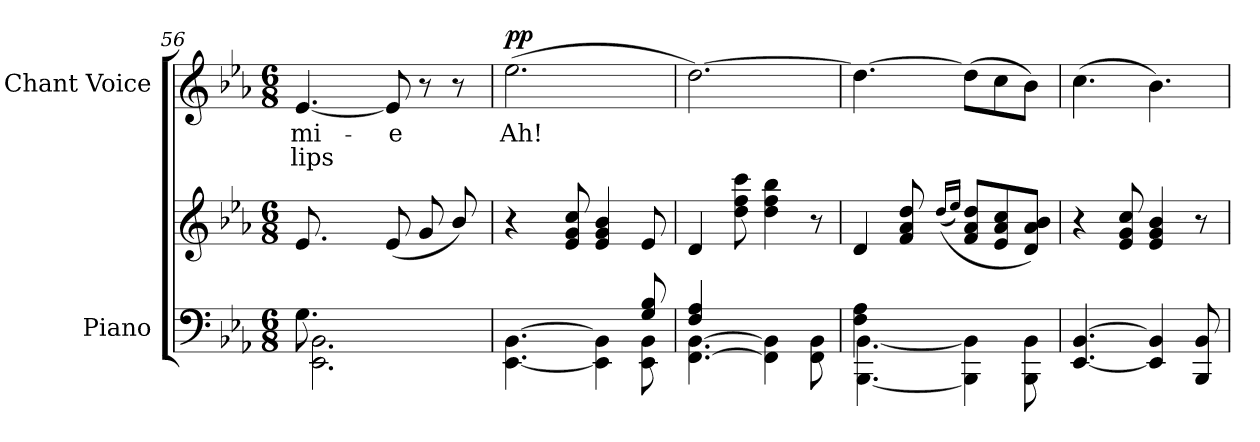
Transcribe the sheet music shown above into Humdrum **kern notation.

**kern	**kern	**kern	**text	**text	**dynam
*part2	*part2	*part1	*part1	*part1	*part1
*staff3	*staff2	*staff1	*staff1	*staff1	*staff1
*I"Piano	*	*I"Chant Voice	*	*	*
*I'Pno	*	*	*	*	*
*clefF4	*clefG2	*clefG2	*	*	*
*k[b-e-a-]	*k[b-e-a-]	*k[b-e-a-]	*	*	*
*M6/8	*M6/8	*M6/8	*	*	*
=56	=56	=56	=56	=56	=56
*^	*	*	*	*	*
*	*^	*	*	*	*	*
!	!	!	!	!	!LO:LY:b	!LO:LY:b	!
8.ryy	8.G\	2.EE-\ 2.BB-\	8.e-/L	[4.e-/	mi-	lips	.
16G/K	2ryy	.	8.ryy	.	.	.	.
8B-/J	.	.	.	.	.	.	.
!	!	!	!	!	!LO:LY:b	!	!
4.ryy	.	.	(<8e-/L	8e-/]	-e	.	.
.	.	.	8g/	8r	.	.	.
.	.	.	8b-/J)	8r	.	.	.
.	16ryy	.	.	.	.	.	.
*	*v	*v	*	*	*	*	*
!!LO:LB:g=z
=57	=57	=57	=57	=57	=57	=57
!	!	!	!	!LO:LY:b	!	!LO:DY:a
[4.EE-\ [>4.BB-\	8ryy	4r	(2.ee-\	Ah!	.	pp
*v	*v	*	*	*	*	*
.	8e-/ 8g/ 8cc/	.	.	.	.
4EE-\] 4BB-\]	4e-/ 4g/ 4b-/	.	.	.	.
*^	*	*	*	*	*
8EE-\ 8BB-\	8G/ 8B-/	8e-/	.	.	.	.
=58	=58	=58	=58	=58	=58	=58
[4.FF\ [>4.BB-\	4F/ 4A-/	4d/	[2.dd\)	.	.	.
.	2ryy	8dd\ 8ff\ 8ccc\	.	.	.	.
4FF\] 4BB-\]	.	4dd\ 4ff\ 4bb-\	.	.	.	.
8FF\ 8BB-\	.	8r	.	.	.	.
=59	=59	=59	=59	=59	=59	=59
4F\ 4A-\	[4.BBB-\ [4.BB-\	4d/	4.dd\_	.	.	.
2ryy	.	8f/ 8a-/ 8dd/	.	.	.	.
.	.	((16qdd/LL	.	.	.	.
.	.	16qee-/JJ)	.	.	.	.
.	4BBB-\] 4BB-\]	8f/ 8a-/ 8dd/L	(8dd\L]	.	.	.
.	.	8e-/ 8a-/ 8cc/	8cc\	.	.	.
.	8BBB-\ 8BB-\	8d/ 8a-/ 8b-/J)	8b-\J)	.	.	.
*v	*v	*	*	*	*	*
=60	=60	=60	=60	=60	=60
[4.EE-/ [4.BB-/	4r	(4.cc\	.	.	.
.	8e-/ 8g/ 8cc/	.	.	.	.
4EE-/] 4BB-/]	4e-/ 4g/ 4b-/	4.b-\)	.	.	.
8BBB-/ 8BB-/	8r	.	.	.	.
=	=	=	=	=	=
*-	*-	*-	*-	*-	*-
